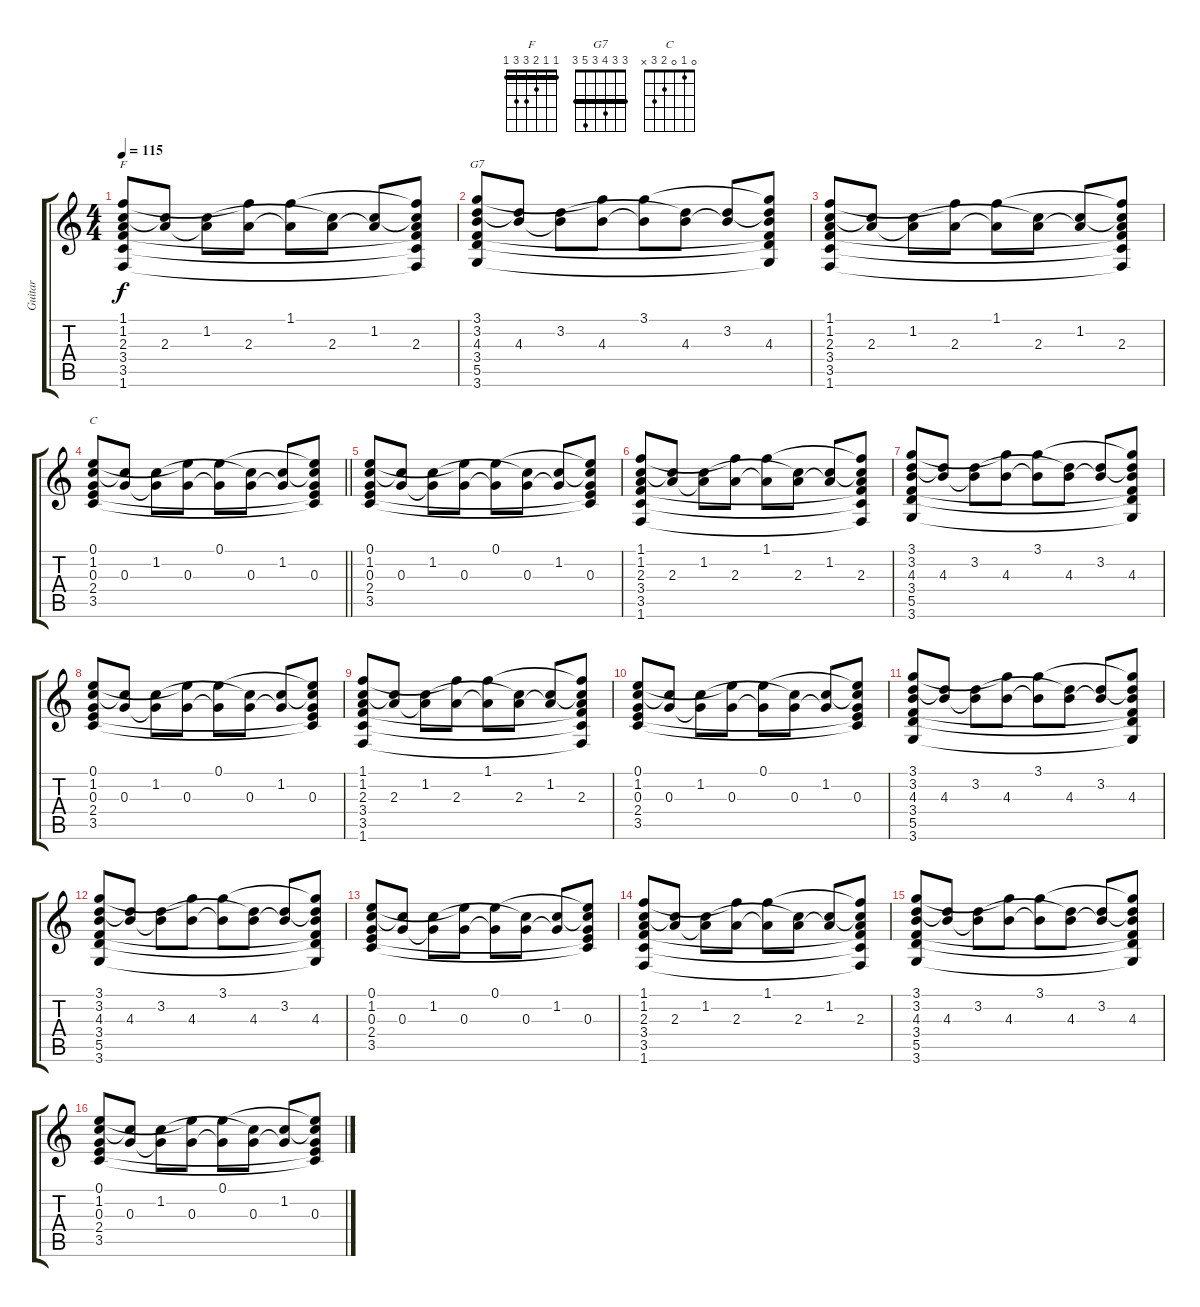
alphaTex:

\track ("Guitar" "Guitar") {instrument acousticguitarnylon}
\staff {score tabs}
\tuning (E4 B3 G3 D3 A2 E2) {hide}
\chord ("F" 1 1 2 3 3 1) {barre 1}
\chord ("G7" 3 3 4 3 5 3) {barre 3}
\chord ("C" 0 1 0 2 3 x)
\ts (4 4)
\tempo 115
\clef g2
\ks c
(1.1 1.2 2.3 3.4 3.5 1.6).8{ch "F" dy f} (1.2{t} 2.3).8 (1.2 2.3{t}).8 (1.1{t} 2.3).8 (1.1 2.3{t}).8 (1.2{t} 2.3).8 (1.2 2.3{t}).8 (1.1{t} 1.2{t} 2.3 3.4{t} 3.5{t} 1.6{t}).8 |
(3.1 3.2 4.3 3.4 5.5 3.6).8{ch "G7"} (3.2{t} 4.3).8 (3.2 4.3{t}).8 (3.1{t} 4.3).8 (3.1 4.3{t}).8 (3.2{t} 4.3).8 (3.2 4.3{t}).8 (3.1{t} 3.2{t} 4.3 3.4{t} 5.5{t} 3.6{t}).8 |
(1.1 1.2 2.3 3.4 3.5 1.6).8 (1.2{t} 2.3).8 (1.2 2.3{t}).8 (1.1{t} 2.3).8 (1.1 2.3{t}).8 (1.2{t} 2.3).8 (1.2 2.3{t}).8 (1.1{t} 1.2{t} 2.3 3.4{t} 3.5{t} 1.6{t}).8 |
\barLineRight lightlight
(0.1 1.2 0.3 2.4 3.5).8{ch "C"} (1.2{t} 0.3).8 (1.2 0.3{t}).8 (0.1{t} 0.3).8 (0.1 0.3{t}).8 (1.2{t} 0.3).8 (1.2 0.3{t}).8 (0.1{t} 1.2{t} 0.3 2.4{t} 3.5{t}).8 |
(0.1 1.2 0.3 2.4 3.5).8 (1.2{t} 0.3).8 (1.2 0.3{t}).8 (0.1{t} 0.3).8 (0.1 0.3{t}).8 (1.2{t} 0.3).8 (1.2 0.3{t}).8 (0.1{t} 1.2{t} 0.3 2.4{t} 3.5{t}).8 |
(1.1 1.2 2.3 3.4 3.5 1.6).8 (1.2{t} 2.3).8 (1.2 2.3{t}).8 (1.1{t} 2.3).8 (1.1 2.3{t}).8 (1.2{t} 2.3).8 (1.2 2.3{t}).8 (1.1{t} 1.2{t} 2.3 3.4{t} 3.5{t} 1.6{t}).8 |
(3.1 3.2 4.3 3.4 5.5 3.6).8 (3.2{t} 4.3).8 (3.2 4.3{t}).8 (3.1{t} 4.3).8 (3.1 4.3{t}).8 (3.2{t} 4.3).8 (3.2 4.3{t}).8 (3.1{t} 3.2{t} 4.3 3.4{t} 5.5{t} 3.6{t}).8 |
(0.1 1.2 0.3 2.4 3.5).8 (1.2{t} 0.3).8 (1.2 0.3{t}).8 (0.1{t} 0.3).8 (0.1 0.3{t}).8 (1.2{t} 0.3).8 (1.2 0.3{t}).8 (0.1{t} 1.2{t} 0.3 2.4{t} 3.5{t}).8 |
(1.1 1.2 2.3 3.4 3.5 1.6).8 (1.2{t} 2.3).8 (1.2 2.3{t}).8 (1.1{t} 2.3).8 (1.1 2.3{t}).8 (1.2{t} 2.3).8 (1.2 2.3{t}).8 (1.1{t} 1.2{t} 2.3 3.4{t} 3.5{t} 1.6{t}).8 |
(0.1 1.2 0.3 2.4 3.5).8 (1.2{t} 0.3).8 (1.2 0.3{t}).8 (0.1{t} 0.3).8 (0.1 0.3{t}).8 (1.2{t} 0.3).8 (1.2 0.3{t}).8 (0.1{t} 1.2{t} 0.3 2.4{t} 3.5{t}).8 |
(3.1 3.2 4.3 3.4 5.5 3.6).8 (3.2{t} 4.3).8 (3.2 4.3{t}).8 (3.1{t} 4.3).8 (3.1 4.3{t}).8 (3.2{t} 4.3).8 (3.2 4.3{t}).8 (3.1{t} 3.2{t} 4.3 3.4{t} 5.5{t} 3.6{t}).8 |
(3.1 3.2 4.3 3.4 5.5 3.6).8 (3.2{t} 4.3).8 (3.2 4.3{t}).8 (3.1{t} 4.3).8 (3.1 4.3{t}).8 (3.2{t} 4.3).8 (3.2 4.3{t}).8 (3.1{t} 3.2{t} 4.3 3.4{t} 5.5{t} 3.6{t}).8 |
(0.1 1.2 0.3 2.4 3.5).8 (1.2{t} 0.3).8 (1.2 0.3{t}).8 (0.1{t} 0.3).8 (0.1 0.3{t}).8 (1.2{t} 0.3).8 (1.2 0.3{t}).8 (0.1{t} 1.2{t} 0.3 2.4{t} 3.5{t}).8 |
(1.1 1.2 2.3 3.4 3.5 1.6).8 (1.2{t} 2.3).8 (1.2 2.3{t}).8 (1.1{t} 2.3).8 (1.1 2.3{t}).8 (1.2{t} 2.3).8 (1.2 2.3{t}).8 (1.1{t} 1.2{t} 2.3 3.4{t} 3.5{t} 1.6{t}).8 |
(3.1 3.2 4.3 3.4 5.5 3.6).8 (3.2{t} 4.3).8 (3.2 4.3{t}).8 (3.1{t} 4.3).8 (3.1 4.3{t}).8 (3.2{t} 4.3).8 (3.2 4.3{t}).8 (3.1{t} 3.2{t} 4.3 3.4{t} 5.5{t} 3.6{t}).8 |
(0.1 1.2 0.3 2.4 3.5).8 (1.2{t} 0.3).8 (1.2 0.3{t}).8 (0.1{t} 0.3).8 (0.1 0.3{t}).8 (1.2{t} 0.3).8 (1.2 0.3{t}).8 (0.1{t} 1.2{t} 0.3 2.4{t} 3.5{t}).8
